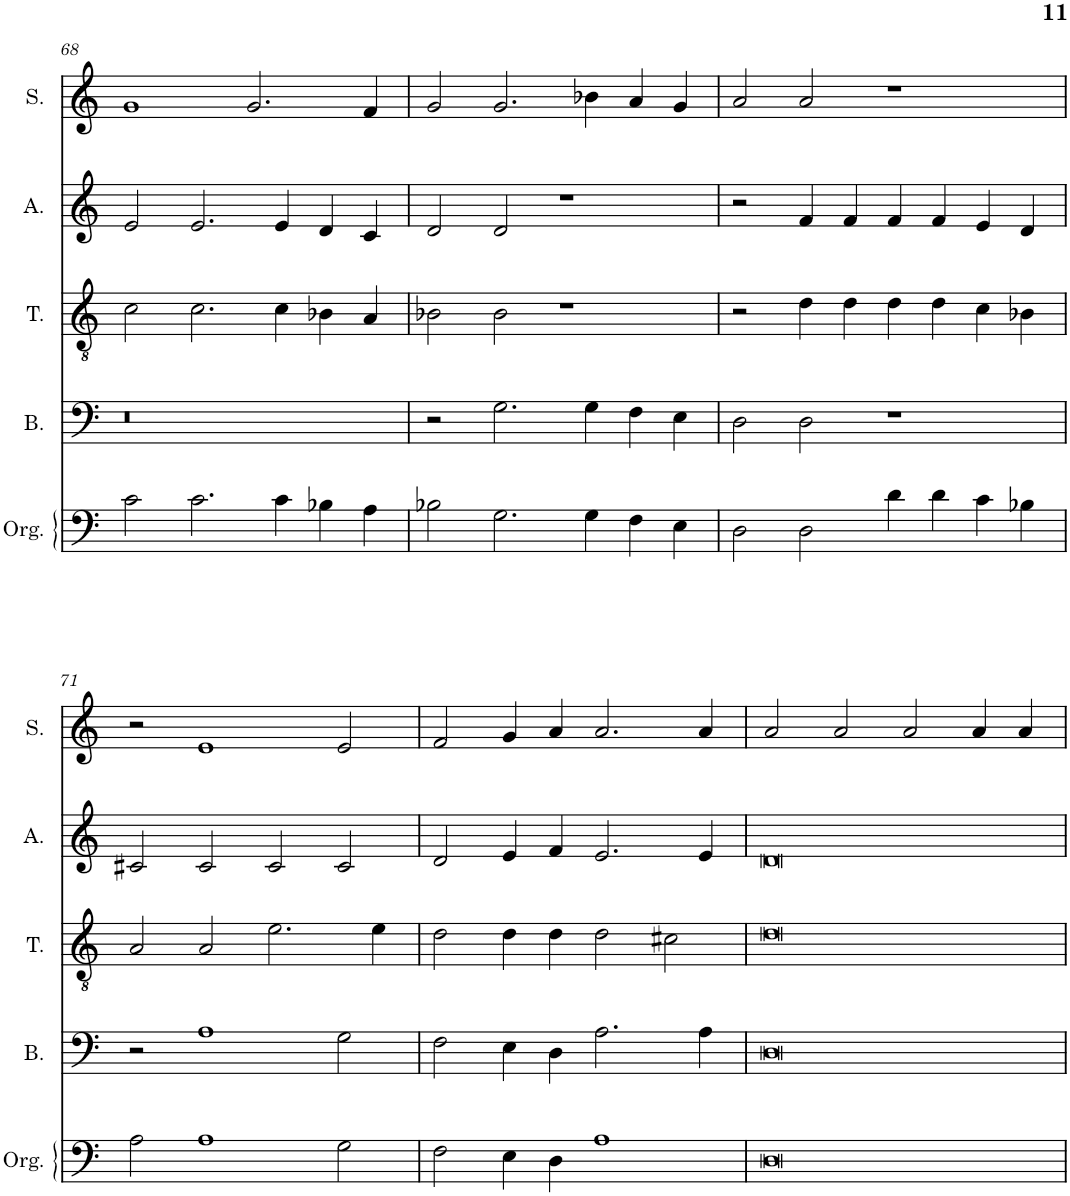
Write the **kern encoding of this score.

**kern	**kern	**kern	**kern	**kern
*part5	*part4	*part3	*part2	*part1
*staff5	*staff4	*staff3	*staff2	*staff1
*I"Orgue	*I"Basse	*I"Tenor	*I"Alto	*I"Soprano
*I'Org.	*I'B.	*I'T.	*I'A.	*I'S.
!!LO:PB:g=z
*clefF4	*clefF4	*clefGv2	*clefG2	*clefG2
*k[]	*k[]	*k[]	*k[]	*k[]
*M4/2	*M4/2	*M4/2	*M4/2	*M4/2
=68	=68	=68	=68	=68
2c\	0r	2c\	2e/	1g
2.c\	.	2.c\	2.e/	.
.	.	.	.	2.g/
4c\	.	4c\	4e/	.
4B-X\	.	4B-X\	4d/	.
4A\	.	4A/	4c/	4f/
=69	=69	=69	=69	=69
2B-X\	2r	2B-X\	2d/	2g/
2.G\	2.G\	2B-\	2d/	2.g/
.	.	1r	1r	.
4G\	4G\	.	.	4b-X\
4F\	4F\	.	.	4a/
4E\	4E\	.	.	4g/
=70	=70	=70	=70	=70
2D\	2D\	2r	2r	2a/
2D\	2D\	4d\	4f/	2a/
.	.	4d\	4f/	.
4d\	1r	4d\	4f/	1r
4d\	.	4d\	4f/	.
4c\	.	4c\	4e/	.
4B-X\	.	4B-X\	4d/	.
!!LO:LB:g=z
=71	=71	=71	=71	=71
2A\	2r	2A/	2c#X/	2r
1A	1A	2A/	2c#/	1e
.	.	2.e\	2c#/	.
2G\	2G\	.	2c#/	2e/
.	.	4e\	.	.
=72	=72	=72	=72	=72
2F\	2F\	2d\	2d/	2f/
4E\	4E\	4d\	4e/	4g/
4D\	4D\	4d\	4f/	4a/
1A	2.A\	2d\	2.e/	2.a/
.	.	2c#X\	.	.
.	4A\	.	4e/	4a/
=73	=73	=73	=73	=73
0D	0D	0d	0d	2a/
.	.	.	.	2a/
.	.	.	.	2a/
.	.	.	.	4a/
.	.	.	.	4a/
=	=	=	=	=
*-	*-	*-	*-	*-
